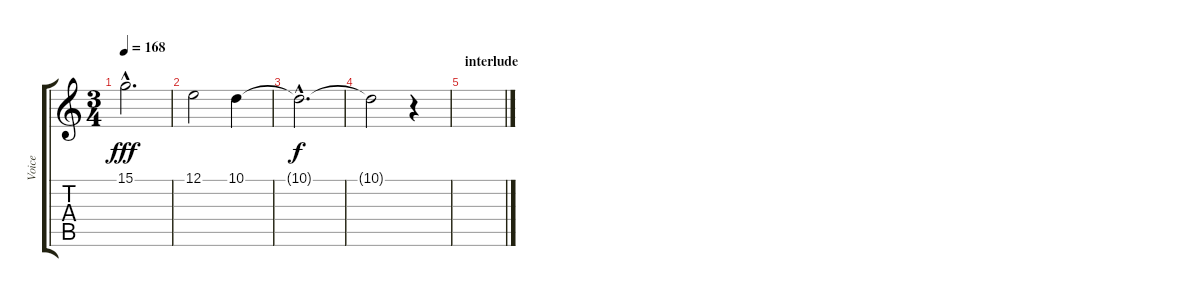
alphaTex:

\track ("Voice" "Voice") {instrument choiraahs}
\staff {score tabs}
\tuning (E4 B3 G3 D3 A2 E2) {hide}
\ts (3 4)
\tempo 168
\clef g2
\ks c
15.1{hac}.2{d dy fff} |
12.1.2 10.1.4 |
10.1{hac t}.2{d dy f} |
10.1{t}.2 r.4 |
\section ("" "interlude")
